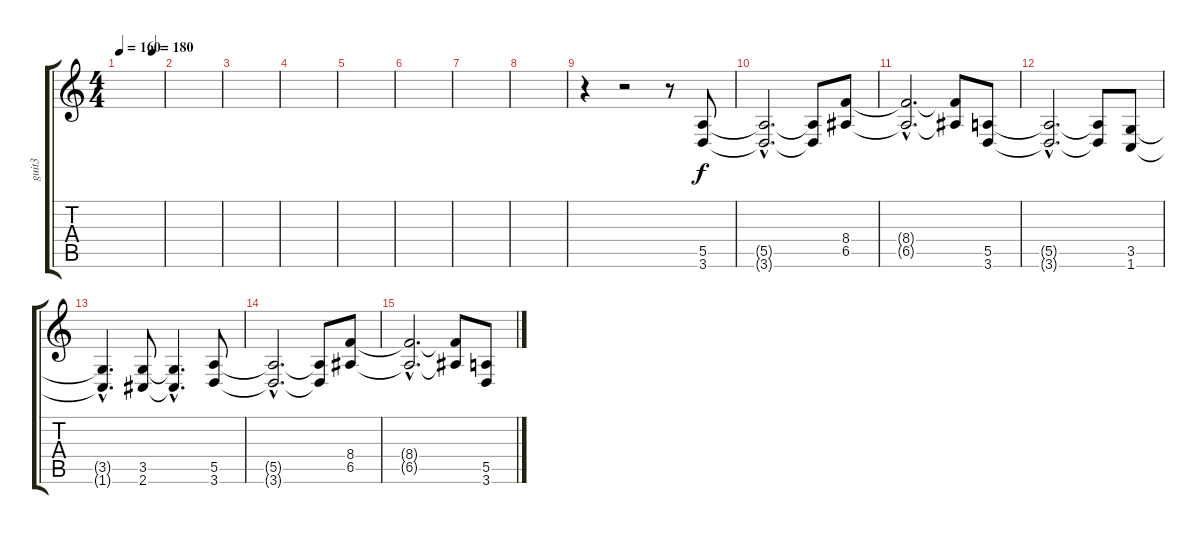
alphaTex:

\track ("guit3" "guit3") {instrument distortionguitar}
\staff {score tabs}
\tuning (B3 Gb3 D3 A2 E2 B1) {hide}
\ts (4 4)
\tempo 160
\tempo (180 0.75)
\clef g2
\ks c
|
|
|
|
|
|
|
|
r.4 r.2 r.8 (5.5 3.6).8 |
(5.5{hac t} 3.6{hac t}).2{d} (5.5{t} 3.6{t}).8 (8.4 6.5).8 |
(8.4{hac t} 6.5{hac t}).2{d} (8.4{t} 6.5{t}).8 (5.5 3.6).8 |
(5.5{hac t} 3.6{hac t}).2{d} (5.5{t} 3.6{t}).8 (3.5 1.6).8 |
(3.5{hac t} 1.6{hac t}).4{d} (3.5 2.6).8 (3.5{hac t} 2.6{hac t}).4{d} (5.5 3.6).8 |
(5.5{hac t} 3.6{hac t}).2{d} (5.5{t} 3.6{t}).8 (8.4 6.5).8 |
(8.4{hac t} 6.5{hac t}).2{d} (8.4{t} 6.5{t}).8 (5.5 3.6).8
